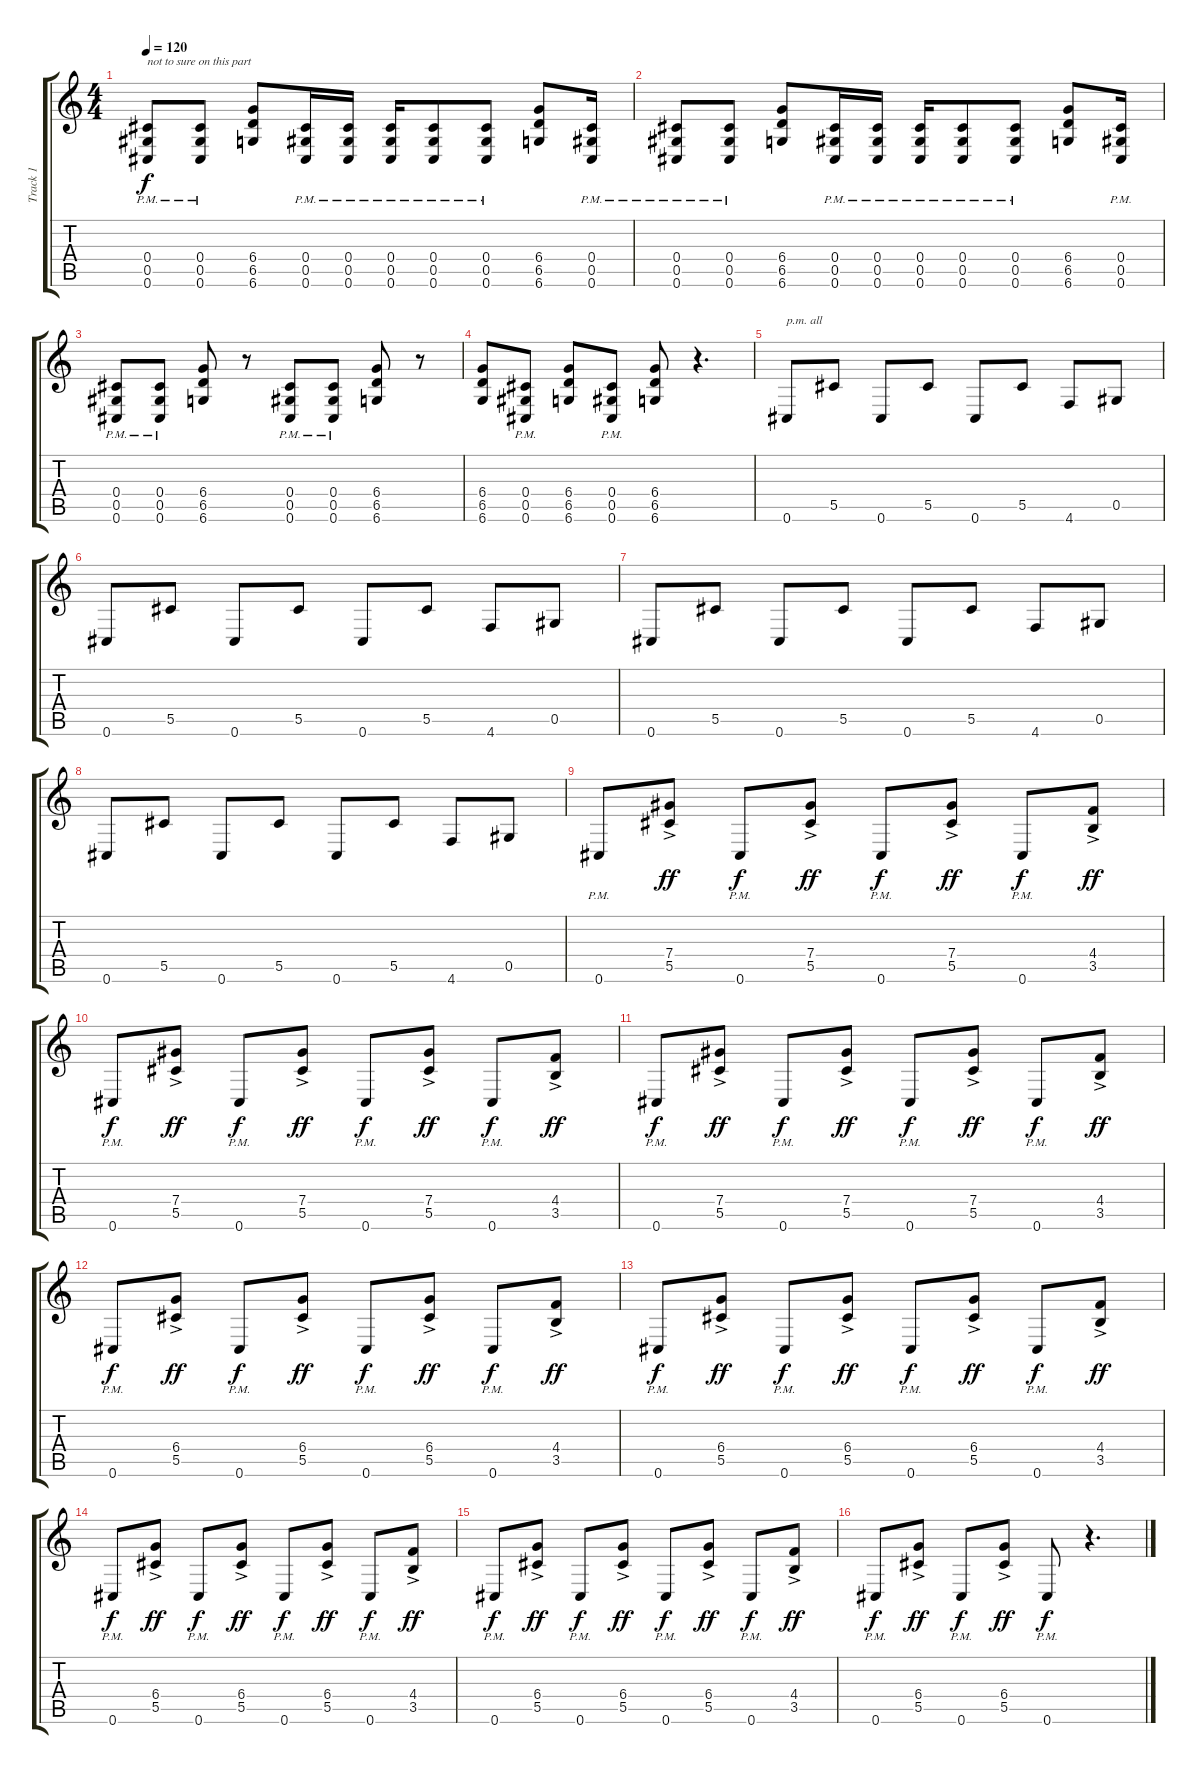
\track ("Track 1" "Track 1") {instrument acousticguitarsteel}
\staff {score tabs}
\tuning (Eb4 Bb3 Gb3 Db3 Ab2 Db2) {hide}
\ts (4 4)
\tempo 120
\clef g2
\ks c
(0.4{pm} 0.5{pm} 0.6{pm}).8{txt "not to sure on this part" dy f} (0.4{pm} 0.5{pm} 0.6{pm}).8 (6.4 6.5 6.6).8 (0.4{pm} 0.5{pm} 0.6{pm}).16 (0.4{pm} 0.5{pm} 0.6{pm}).16 (0.4{pm} 0.5{pm} 0.6{pm}).16 (0.4{pm} 0.5{pm} 0.6{pm}).8 (0.4{pm} 0.5{pm} 0.6{pm}).8 (6.4 6.5 6.6).8 (0.4{pm} 0.5{pm} 0.6{pm}).16 |
(0.4{pm} 0.5{pm} 0.6{pm}).8 (0.4{pm} 0.5{pm} 0.6{pm}).8 (6.4 6.5 6.6).8 (0.4{pm} 0.5{pm} 0.6{pm}).16 (0.4{pm} 0.5{pm} 0.6{pm}).16 (0.4{pm} 0.5{pm} 0.6{pm}).16 (0.4{pm} 0.5{pm} 0.6{pm}).8 (0.4{pm} 0.5{pm} 0.6{pm}).8 (6.4 6.5 6.6).8 (0.4{pm} 0.5{pm} 0.6{pm}).16 |
(0.4{pm} 0.5{pm} 0.6{pm}).8 (0.4{pm} 0.5{pm} 0.6{pm}).8 (6.4 6.5 6.6).8 r.8 (0.4{pm} 0.5{pm} 0.6{pm}).8 (0.4{pm} 0.5{pm} 0.6{pm}).8 (6.4 6.5 6.6).8 r.8 |
(6.4 6.5 6.6).8 (0.4{pm} 0.5{pm} 0.6{pm}).8 (6.4 6.5 6.6).8 (0.4{pm} 0.5{pm} 0.6{pm}).8 (6.4 6.5 6.6).8 r.4{d} |
0.6.8{txt "p.m. all " instrument acousticguitarsteel} 5.5.8 0.6.8 5.5.8 0.6.8 5.5.8 4.6.8 0.5.8 |
0.6.8 5.5.8 0.6.8 5.5.8 0.6.8 5.5.8 4.6.8 0.5.8 |
0.6.8 5.5.8 0.6.8 5.5.8 0.6.8 5.5.8 4.6.8 0.5.8 |
0.6.8 5.5.8 0.6.8 5.5.8 0.6.8 5.5.8 4.6.8 0.5.8 |
0.6{pm}.8 (7.4{ac} 5.5{ac}).8{dy ff} 0.6{pm}.8{dy f} (7.4{ac} 5.5{ac}).8{dy ff} 0.6{pm}.8{dy f} (7.4{ac} 5.5{ac}).8{dy ff} 0.6{pm}.8{dy f} (4.4{ac} 3.5{ac}).8{dy ff} |
0.6{pm}.8{dy f} (7.4{ac} 5.5{ac}).8{dy ff} 0.6{pm}.8{dy f} (7.4{ac} 5.5{ac}).8{dy ff} 0.6{pm}.8{dy f} (7.4{ac} 5.5{ac}).8{dy ff} 0.6{pm}.8{dy f} (4.4{ac} 3.5{ac}).8{dy ff} |
0.6{pm}.8{dy f} (7.4{ac} 5.5{ac}).8{dy ff} 0.6{pm}.8{dy f} (7.4{ac} 5.5{ac}).8{dy ff} 0.6{pm}.8{dy f} (7.4{ac} 5.5{ac}).8{dy ff} 0.6{pm}.8{dy f} (4.4{ac} 3.5{ac}).8{dy ff} |
0.6{pm}.8{dy f} (6.4{ac} 5.5{ac}).8{dy ff} 0.6{pm}.8{dy f} (6.4{ac} 5.5{ac}).8{dy ff} 0.6{pm}.8{dy f} (6.4{ac} 5.5{ac}).8{dy ff} 0.6{pm}.8{dy f} (4.4{ac} 3.5{ac}).8{dy ff} |
0.6{pm}.8{dy f} (6.4{ac} 5.5{ac}).8{dy ff} 0.6{pm}.8{dy f} (6.4{ac} 5.5{ac}).8{dy ff} 0.6{pm}.8{dy f} (6.4{ac} 5.5{ac}).8{dy ff} 0.6{pm}.8{dy f} (4.4{ac} 3.5{ac}).8{dy ff} |
0.6{pm}.8{dy f} (6.4{ac} 5.5{ac}).8{dy ff} 0.6{pm}.8{dy f} (6.4{ac} 5.5{ac}).8{dy ff} 0.6{pm}.8{dy f} (6.4{ac} 5.5{ac}).8{dy ff} 0.6{pm}.8{dy f} (4.4{ac} 3.5{ac}).8{dy ff} |
0.6{pm}.8{dy f} (6.4{ac} 5.5{ac}).8{dy ff} 0.6{pm}.8{dy f} (6.4{ac} 5.5{ac}).8{dy ff} 0.6{pm}.8{dy f} (6.4{ac} 5.5{ac}).8{dy ff} 0.6{pm}.8{dy f} (4.4{ac} 3.5{ac}).8{dy ff} |
0.6{pm}.8{dy f} (6.4{ac} 5.5{ac}).8{dy ff} 0.6{pm}.8{dy f} (6.4{ac} 5.5{ac}).8{dy ff} 0.6{pm}.8{dy f} r.4{d}
